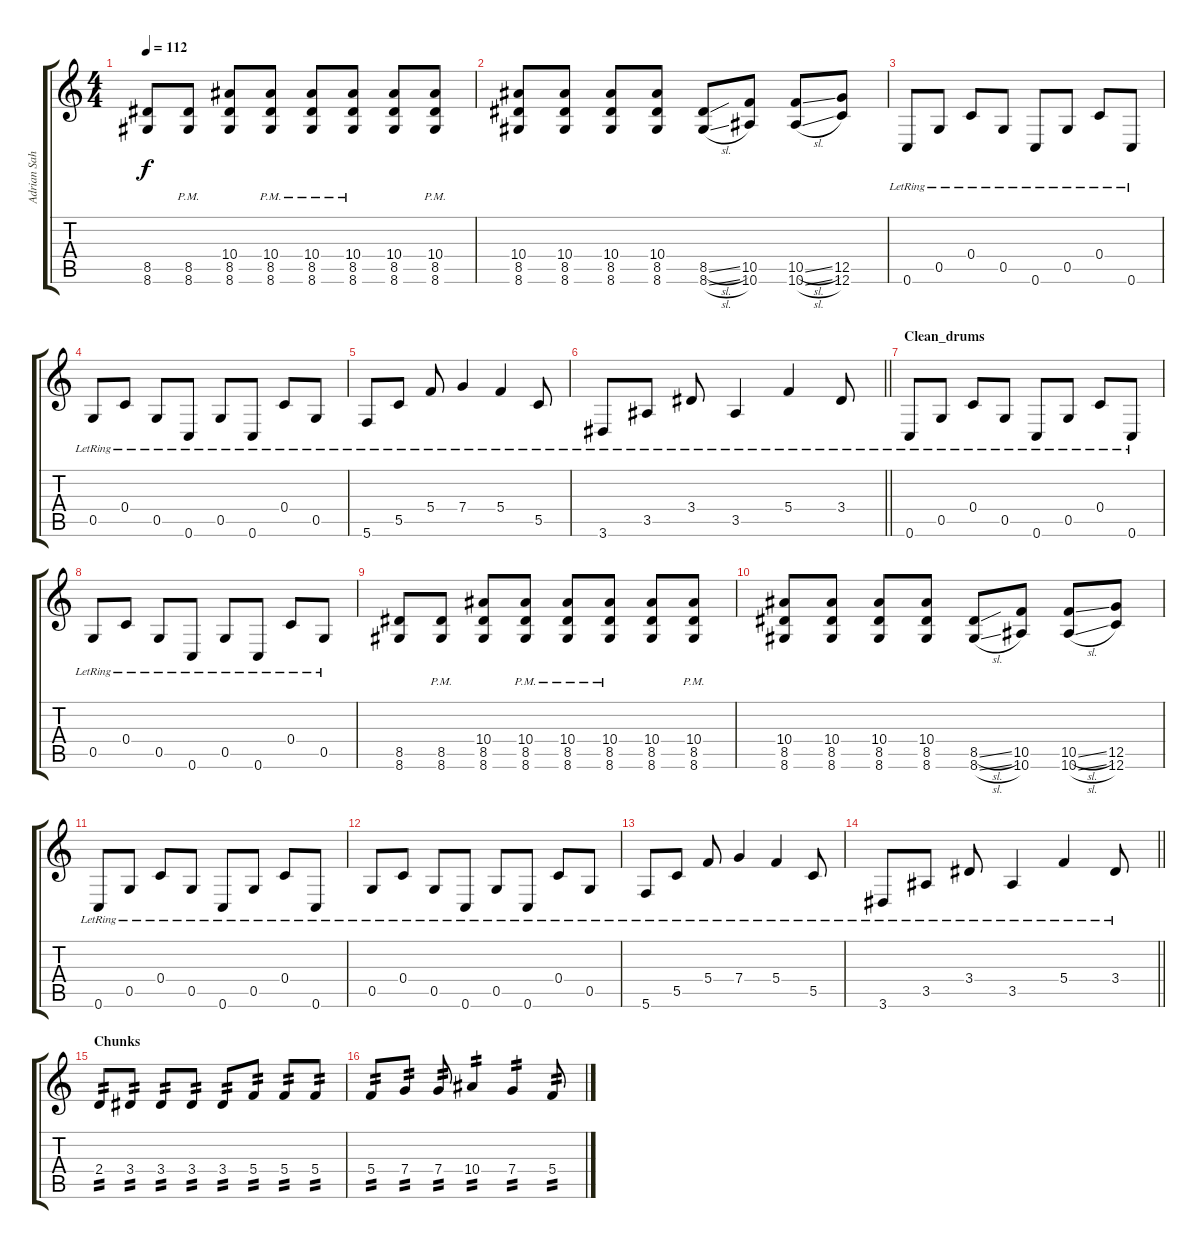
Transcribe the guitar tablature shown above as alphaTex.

\track ("Adrian Sahid" "Adrian Sah") {instrument distortionguitar}
\staff {score tabs}
\tuning (D4 A3 F3 C3 G2 C2) {hide}
\ts (4 4)
\tempo 112
\clef g2
\ks c
(8.5 8.6).8{dy f} (8.5{pm} 8.6{pm}).8 (10.4 8.5 8.6).8 (10.4 8.5{pm} 8.6{pm}).8 (10.4 8.5{pm} 8.6{pm}).8 (10.4 8.5{pm} 8.6{pm}).8 (10.4 8.5 8.6).8 (10.4 8.5{pm} 8.6{pm}).8 |
(10.4 8.5 8.6).8 (10.4 8.5 8.6).8 (10.4 8.5 8.6).8 (10.4 8.5 8.6).8 (8.5{sl} 8.6{sl}).8 (10.5 10.6).8 (10.5{sl} 10.6{sl}).8 (12.5 12.6).8 |
0.6{lr}.8{instrument electricguitarclean} 0.5{lr}.8 0.4{lr}.8 0.5{lr}.8 0.6{lr}.8 0.5{lr}.8 0.4{lr}.8 0.6{lr}.8 |
0.5{lr}.8 0.4{lr}.8 0.5{lr}.8 0.6{lr}.8 0.5{lr}.8 0.6{lr}.8 0.4{lr}.8 0.5{lr}.8 |
5.6{lr}.8 5.5{lr}.8 5.4{lr}.8 7.4{lr}.4 5.4{lr}.4 5.5{lr}.8 |
\barLineRight lightlight
3.6{lr}.8 3.5{lr}.8 3.4{lr}.8 3.5{lr}.4 5.4{lr}.4 3.4{lr}.8 |
\section ("" "Clean_drums")
0.6{lr}.8 0.5{lr}.8 0.4{lr}.8 0.5{lr}.8 0.6{lr}.8 0.5{lr}.8 0.4{lr}.8 0.6{lr}.8 |
0.5{lr}.8 0.4{lr}.8 0.5{lr}.8 0.6{lr}.8 0.5{lr}.8 0.6{lr}.8 0.4{lr}.8 0.5{lr}.8 |
(8.5 8.6).8 (8.5{pm} 8.6{pm}).8 (10.4 8.5 8.6).8 (10.4 8.5{pm} 8.6{pm}).8 (10.4 8.5{pm} 8.6{pm}).8 (10.4 8.5{pm} 8.6{pm}).8 (10.4 8.5 8.6).8 (10.4 8.5{pm} 8.6{pm}).8 |
(10.4 8.5 8.6).8 (10.4 8.5 8.6).8 (10.4 8.5 8.6).8 (10.4 8.5 8.6).8 (8.5{sl} 8.6{sl}).8 (10.5 10.6).8 (10.5{sl} 10.6{sl}).8 (12.5 12.6).8 |
0.6{lr}.8{instrument electricguitarclean} 0.5{lr}.8 0.4{lr}.8 0.5{lr}.8 0.6{lr}.8 0.5{lr}.8 0.4{lr}.8 0.6{lr}.8 |
0.5{lr}.8 0.4{lr}.8 0.5{lr}.8 0.6{lr}.8 0.5{lr}.8 0.6{lr}.8 0.4{lr}.8 0.5{lr}.8 |
5.6{lr}.8 5.5{lr}.8 5.4{lr}.8 7.4{lr}.4 5.4{lr}.4 5.5{lr}.8 |
\barLineRight lightlight
3.6{lr}.8 3.5{lr}.8 3.4{lr}.8 3.5{lr}.4 5.4{lr}.4 3.4{lr}.8 |
\section ("" "Chunks")
2.4.8{tp 2 instrument distortionguitar} 3.4.8{tp 2} 3.4.8{tp 2} 3.4.8{tp 2} 3.4.8{tp 2} 5.4.8{tp 2} 5.4.8{tp 2} 5.4.8{tp 2} |
5.4.8{tp 2} 7.4.8{tp 2} 7.4.8{tp 2} 10.4.4{tp 2} 7.4.4{tp 2} 5.4.8{tp 2}
